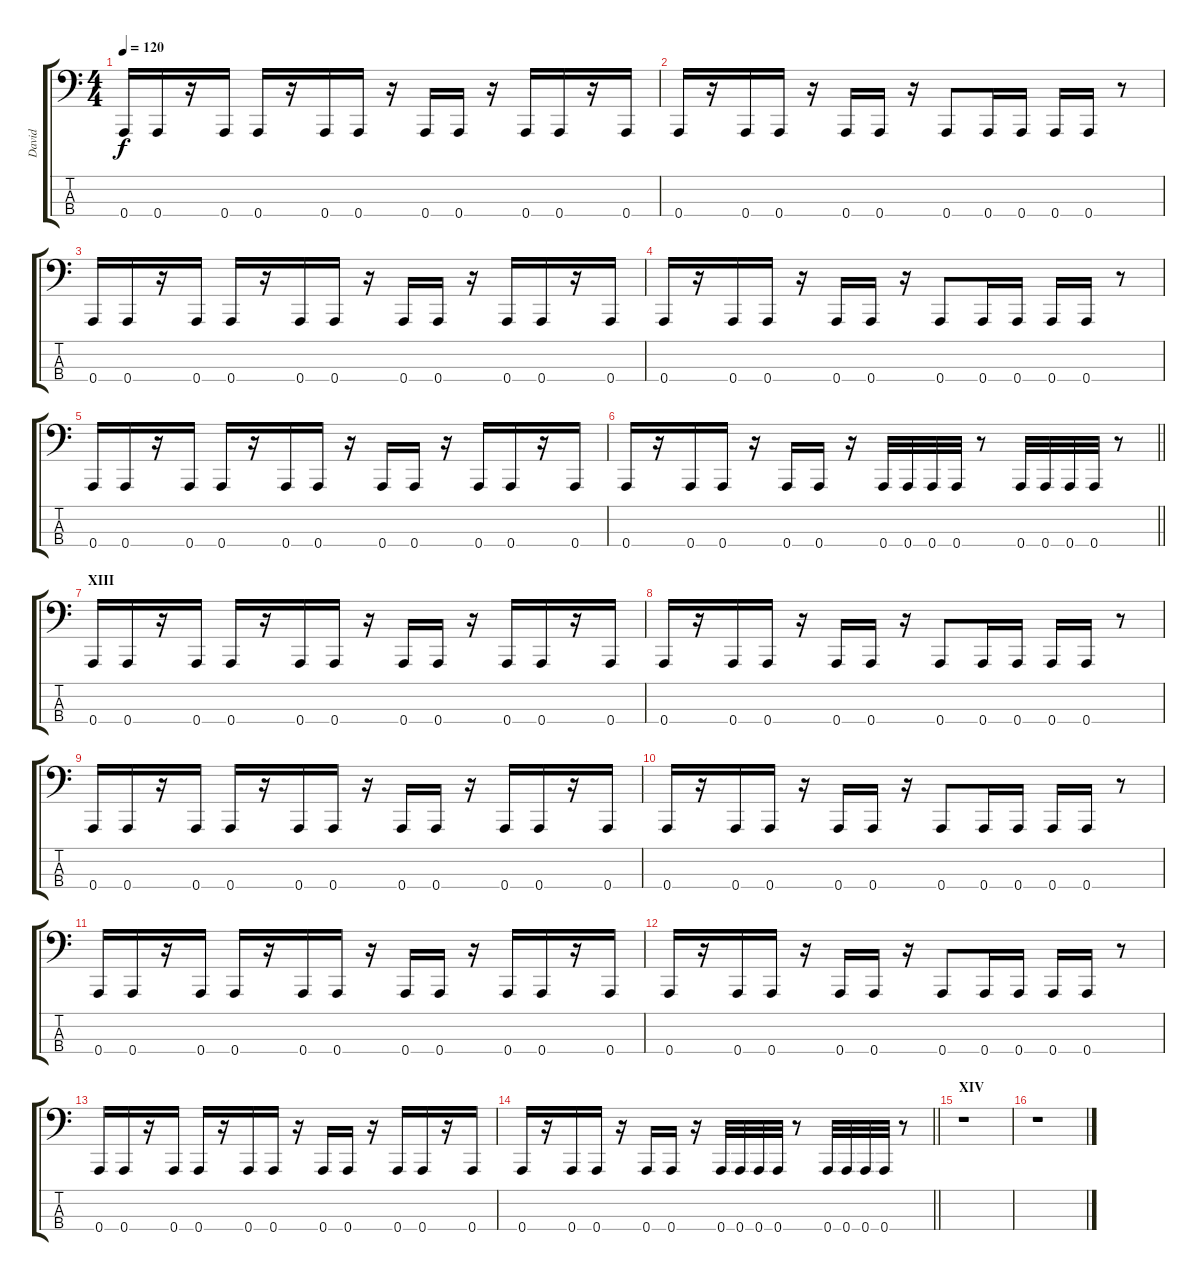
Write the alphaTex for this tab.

\track ("David" "David") {instrument electricbasspick}
\staff {score tabs}
\tuning (D2 A1 E1 A0) {hide}
\ts (4 4)
\tempo 120
\clef f4
\ks c
0.4.16{dy f} 0.4.16 r.16 0.4.16 0.4.16 r.16 0.4.16 0.4.16 r.16 0.4.16 0.4.16 r.16 0.4.16 0.4.16 r.16 0.4.16 |
0.4.16 r.16 0.4.16 0.4.16 r.16 0.4.16 0.4.16 r.16 0.4.8 0.4.16 0.4.16 0.4.16 0.4.16 r.8 |
0.4.16 0.4.16 r.16 0.4.16 0.4.16 r.16 0.4.16 0.4.16 r.16 0.4.16 0.4.16 r.16 0.4.16 0.4.16 r.16 0.4.16 |
0.4.16 r.16 0.4.16 0.4.16 r.16 0.4.16 0.4.16 r.16 0.4.8 0.4.16 0.4.16 0.4.16 0.4.16 r.8 |
0.4.16 0.4.16 r.16 0.4.16 0.4.16 r.16 0.4.16 0.4.16 r.16 0.4.16 0.4.16 r.16 0.4.16 0.4.16 r.16 0.4.16 |
\barLineRight lightlight
0.4.16 r.16 0.4.16 0.4.16 r.16 0.4.16 0.4.16 r.16 0.4.32 0.4.32 0.4.32 0.4.32 r.8 0.4.32 0.4.32 0.4.32 0.4.32 r.8 |
\section ("" "XIII")
0.4.16 0.4.16 r.16 0.4.16 0.4.16 r.16 0.4.16 0.4.16 r.16 0.4.16 0.4.16 r.16 0.4.16 0.4.16 r.16 0.4.16 |
0.4.16 r.16 0.4.16 0.4.16 r.16 0.4.16 0.4.16 r.16 0.4.8 0.4.16 0.4.16 0.4.16 0.4.16 r.8 |
0.4.16 0.4.16 r.16 0.4.16 0.4.16 r.16 0.4.16 0.4.16 r.16 0.4.16 0.4.16 r.16 0.4.16 0.4.16 r.16 0.4.16 |
0.4.16 r.16 0.4.16 0.4.16 r.16 0.4.16 0.4.16 r.16 0.4.8 0.4.16 0.4.16 0.4.16 0.4.16 r.8 |
0.4.16 0.4.16 r.16 0.4.16 0.4.16 r.16 0.4.16 0.4.16 r.16 0.4.16 0.4.16 r.16 0.4.16 0.4.16 r.16 0.4.16 |
0.4.16 r.16 0.4.16 0.4.16 r.16 0.4.16 0.4.16 r.16 0.4.8 0.4.16 0.4.16 0.4.16 0.4.16 r.8 |
0.4.16 0.4.16 r.16 0.4.16 0.4.16 r.16 0.4.16 0.4.16 r.16 0.4.16 0.4.16 r.16 0.4.16 0.4.16 r.16 0.4.16 |
\barLineRight lightlight
0.4.16 r.16 0.4.16 0.4.16 r.16 0.4.16 0.4.16 r.16 0.4.32 0.4.32 0.4.32 0.4.32 r.8 0.4.32 0.4.32 0.4.32 0.4.32 r.8 |
\section ("" "XIV")
r.1 |
r.1
